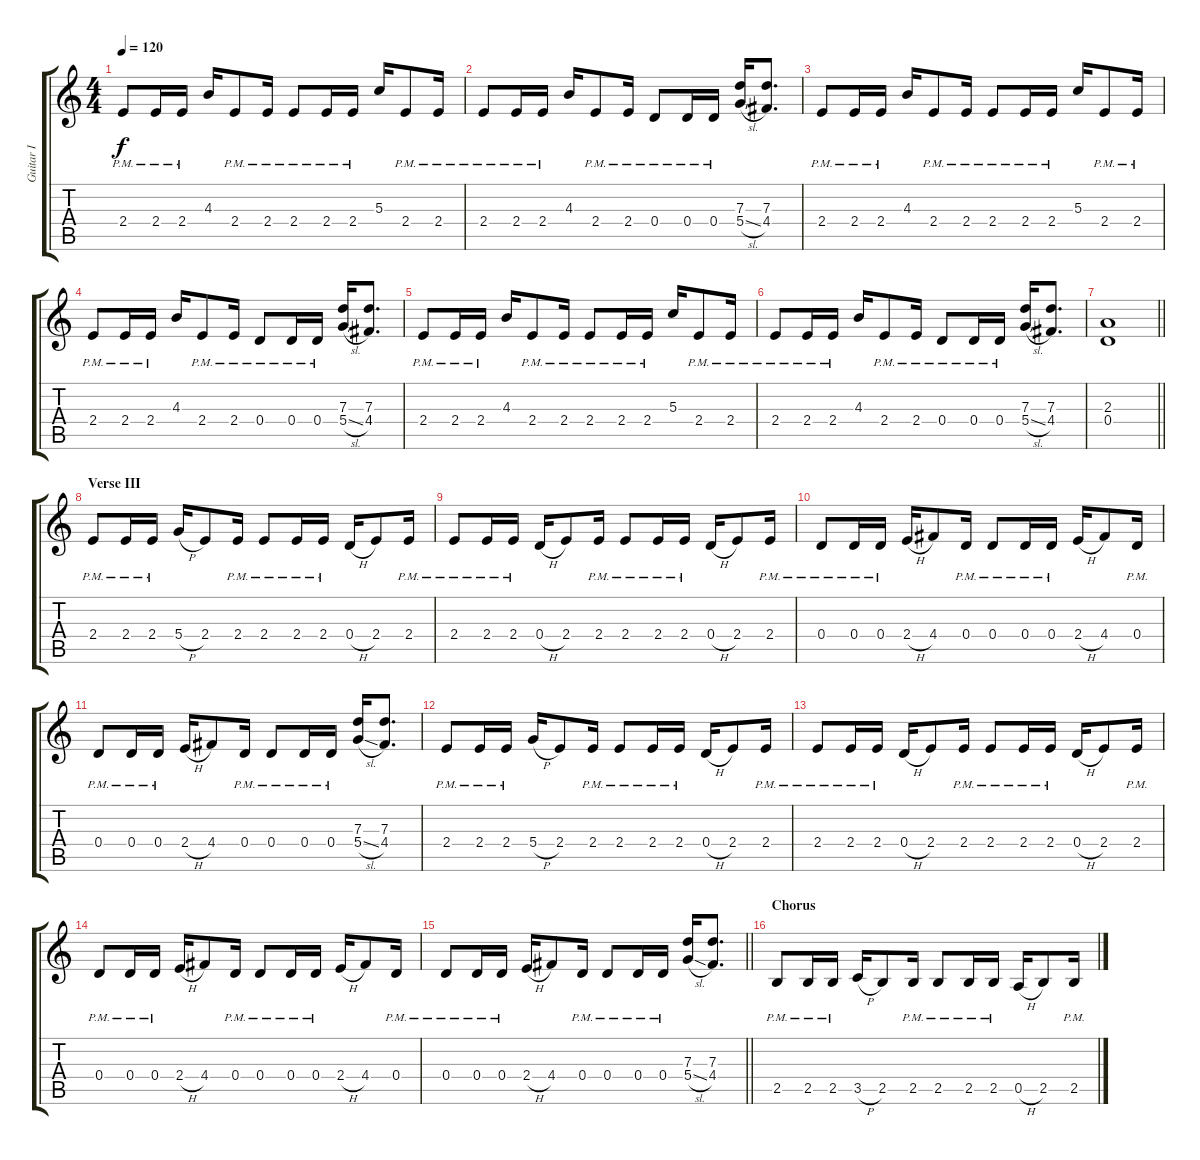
\track ("Guitar I" "Guitar I") {instrument overdrivenguitar}
\staff {score tabs}
\tuning (E4 B3 G3 D3 A2 E2) {hide}
\ts (4 4)
\tempo 120
\clef g2
\ks c
2.4{pm}.8{dy f} 2.4{pm}.16 2.4{pm}.16 4.3.16 2.4{pm}.8 2.4{pm}.16 2.4{pm}.8 2.4{pm}.16 2.4{pm}.16 5.3.16 2.4{pm}.8 2.4{pm}.16 |
2.4{pm}.8 2.4{pm}.16 2.4{pm}.16 4.3.16 2.4{pm}.8 2.4{pm}.16 0.4{pm}.8 0.4{pm}.16 0.4{pm}.16 (7.3 5.4{sl}).16 (7.3 4.4).8{d} |
2.4{pm}.8 2.4{pm}.16 2.4{pm}.16 4.3.16 2.4{pm}.8 2.4{pm}.16 2.4{pm}.8 2.4{pm}.16 2.4{pm}.16 5.3.16 2.4{pm}.8 2.4{pm}.16 |
2.4{pm}.8 2.4{pm}.16 2.4{pm}.16 4.3.16 2.4{pm}.8 2.4{pm}.16 0.4{pm}.8 0.4{pm}.16 0.4{pm}.16 (7.3 5.4{sl}).16 (7.3 4.4).8{d} |
2.4{pm}.8 2.4{pm}.16 2.4{pm}.16 4.3.16 2.4{pm}.8 2.4{pm}.16 2.4{pm}.8 2.4{pm}.16 2.4{pm}.16 5.3.16 2.4{pm}.8 2.4{pm}.16 |
2.4{pm}.8 2.4{pm}.16 2.4{pm}.16 4.3.16 2.4{pm}.8 2.4{pm}.16 0.4{pm}.8 0.4{pm}.16 0.4{pm}.16 (7.3 5.4{sl}).16 (7.3 4.4).8{d} |
\barLineRight lightlight
(2.3 0.4).1 |
\section ("" "Verse III")
2.4{pm}.8 2.4{pm}.16 2.4{pm}.16 5.4{h}.16 2.4.8 2.4{pm}.16 2.4{pm}.8 2.4{pm}.16 2.4{pm}.16 0.4{h}.16 2.4.8 2.4{pm}.16 |
2.4{pm}.8 2.4{pm}.16 2.4{pm}.16 0.4{h}.16 2.4.8 2.4{pm}.16 2.4{pm}.8 2.4{pm}.16 2.4{pm}.16 0.4{h}.16 2.4.8 2.4{pm}.16 |
0.4{pm}.8 0.4{pm}.16 0.4{pm}.16 2.4{h}.16 4.4.8 0.4{pm}.16 0.4{pm}.8 0.4{pm}.16 0.4{pm}.16 2.4{h}.16 4.4.8 0.4{pm}.16 |
0.4{pm}.8 0.4{pm}.16 0.4{pm}.16 2.4{h}.16 4.4.8 0.4{pm}.16 0.4{pm}.8 0.4{pm}.16 0.4{pm}.16 (7.3 5.4{sl}).16 (7.3 4.4).8{d} |
2.4{pm}.8 2.4{pm}.16 2.4{pm}.16 5.4{h}.16 2.4.8 2.4{pm}.16 2.4{pm}.8 2.4{pm}.16 2.4{pm}.16 0.4{h}.16 2.4.8 2.4{pm}.16 |
2.4{pm}.8 2.4{pm}.16 2.4{pm}.16 0.4{h}.16 2.4.8 2.4{pm}.16 2.4{pm}.8 2.4{pm}.16 2.4{pm}.16 0.4{h}.16 2.4.8 2.4{pm}.16 |
0.4{pm}.8 0.4{pm}.16 0.4{pm}.16 2.4{h}.16 4.4.8 0.4{pm}.16 0.4{pm}.8 0.4{pm}.16 0.4{pm}.16 2.4{h}.16 4.4.8 0.4{pm}.16 |
\barLineRight lightlight
0.4{pm}.8 0.4{pm}.16 0.4{pm}.16 2.4{h}.16 4.4.8 0.4{pm}.16 0.4{pm}.8 0.4{pm}.16 0.4{pm}.16 (7.3 5.4{sl}).16 (7.3 4.4).8{d} |
\section ("" "Chorus")
2.5{pm}.8 2.5{pm}.16 2.5{pm}.16 3.5{h}.16 2.5.8 2.5{pm}.16 2.5{pm}.8 2.5{pm}.16 2.5{pm}.16 0.5{h}.16 2.5.8 2.5{pm}.16
